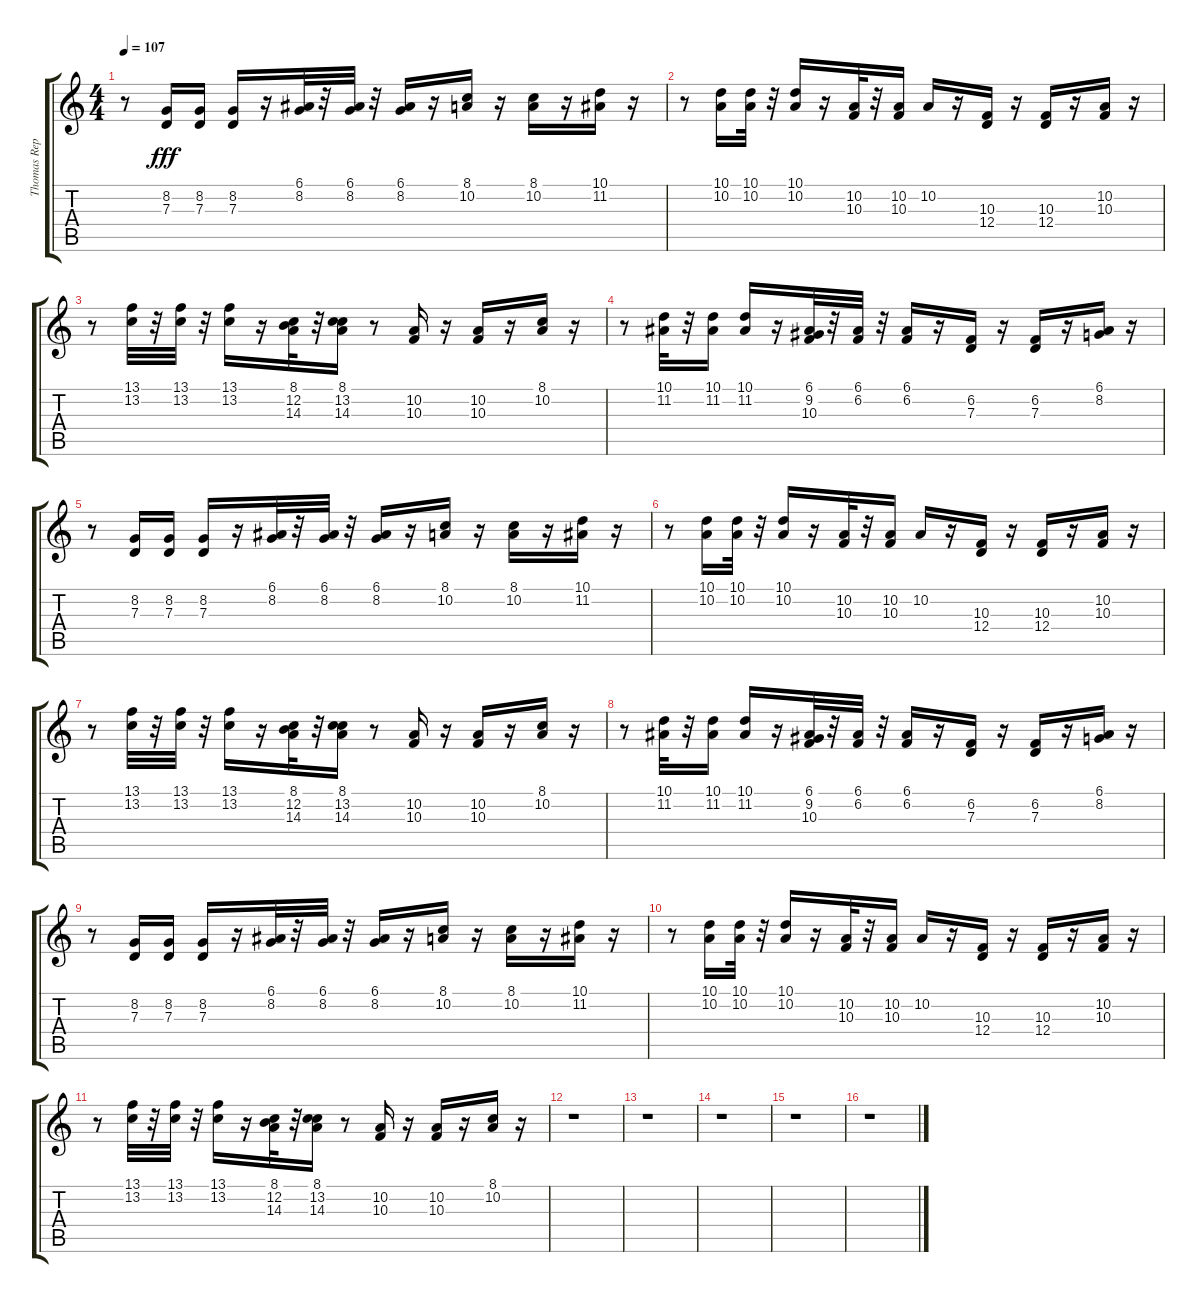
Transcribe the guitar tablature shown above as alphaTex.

\track ("Thomas Repecki" "Thomas Rep") {instrument brasssection}
\staff {score tabs}
\tuning (E4 B3 G3 D3 A2 E2) {hide}
\ts (4 4)
\tempo 107
\clef g2
\ks c
r.8{dy fff} (8.2 7.3).16 (8.2 7.3).16 (8.2 7.3).16 r.16 (6.1 8.2).32 r.32 (6.1 8.2).32 r.32 (6.1 8.2).16 r.16 (8.1 10.2).16 r.16 (8.1 10.2).16 r.16 (10.1 11.2).16 r.16 |
r.8 (10.1 10.2).16 (10.1 10.2).32 r.32 (10.1 10.2).16 r.16 (10.2 10.3).32 r.32 (10.2 10.3).16 10.2.16 r.16 (10.3 12.4).16 r.16 (10.3 12.4).16 r.16 (10.2 10.3).16 r.16 |
r.8 (13.1 13.2).32 r.32 (13.1 13.2).32 r.32 (13.1 13.2).16 r.16 (8.1 12.2 14.3).32 r.32 (8.1 13.2 14.3).16 r.8 (10.2 10.3).16 r.16 (10.2 10.3).16 r.16 (8.1 10.2).16 r.16 |
r.8 (10.1 11.2).32 r.32 (10.1 11.2).16 (10.1 11.2).16 r.16 (6.1 9.2 10.3).32 r.32 (6.1 6.2).32 r.32 (6.1 6.2).16 r.16 (6.2 7.3).16 r.16 (6.2 7.3).16 r.16 (6.1 8.2).16 r.16 |
r.8 (8.2 7.3).16 (8.2 7.3).16 (8.2 7.3).16 r.16 (6.1 8.2).32 r.32 (6.1 8.2).32 r.32 (6.1 8.2).16 r.16 (8.1 10.2).16 r.16 (8.1 10.2).16 r.16 (10.1 11.2).16 r.16 |
r.8 (10.1 10.2).16 (10.1 10.2).32 r.32 (10.1 10.2).16 r.16 (10.2 10.3).32 r.32 (10.2 10.3).16 10.2.16 r.16 (10.3 12.4).16 r.16 (10.3 12.4).16 r.16 (10.2 10.3).16 r.16 |
r.8 (13.1 13.2).32 r.32 (13.1 13.2).32 r.32 (13.1 13.2).16 r.16 (8.1 12.2 14.3).32 r.32 (8.1 13.2 14.3).16 r.8 (10.2 10.3).16 r.16 (10.2 10.3).16 r.16 (8.1 10.2).16 r.16 |
r.8 (10.1 11.2).32 r.32 (10.1 11.2).16 (10.1 11.2).16 r.16 (6.1 9.2 10.3).32 r.32 (6.1 6.2).32 r.32 (6.1 6.2).16 r.16 (6.2 7.3).16 r.16 (6.2 7.3).16 r.16 (6.1 8.2).16 r.16 |
r.8 (8.2 7.3).16 (8.2 7.3).16 (8.2 7.3).16 r.16 (6.1 8.2).32 r.32 (6.1 8.2).32 r.32 (6.1 8.2).16 r.16 (8.1 10.2).16 r.16 (8.1 10.2).16 r.16 (10.1 11.2).16 r.16 |
r.8 (10.1 10.2).16 (10.1 10.2).32 r.32 (10.1 10.2).16 r.16 (10.2 10.3).32 r.32 (10.2 10.3).16 10.2.16 r.16 (10.3 12.4).16 r.16 (10.3 12.4).16 r.16 (10.2 10.3).16 r.16 |
r.8 (13.1 13.2).32 r.32 (13.1 13.2).32 r.32 (13.1 13.2).16 r.16 (8.1 12.2 14.3).32 r.32 (8.1 13.2 14.3).16 r.8 (10.2 10.3).16 r.16 (10.2 10.3).16 r.16 (8.1 10.2).16 r.16 |
r.1 |
r.1 |
r.1 |
r.1 |
r.1
